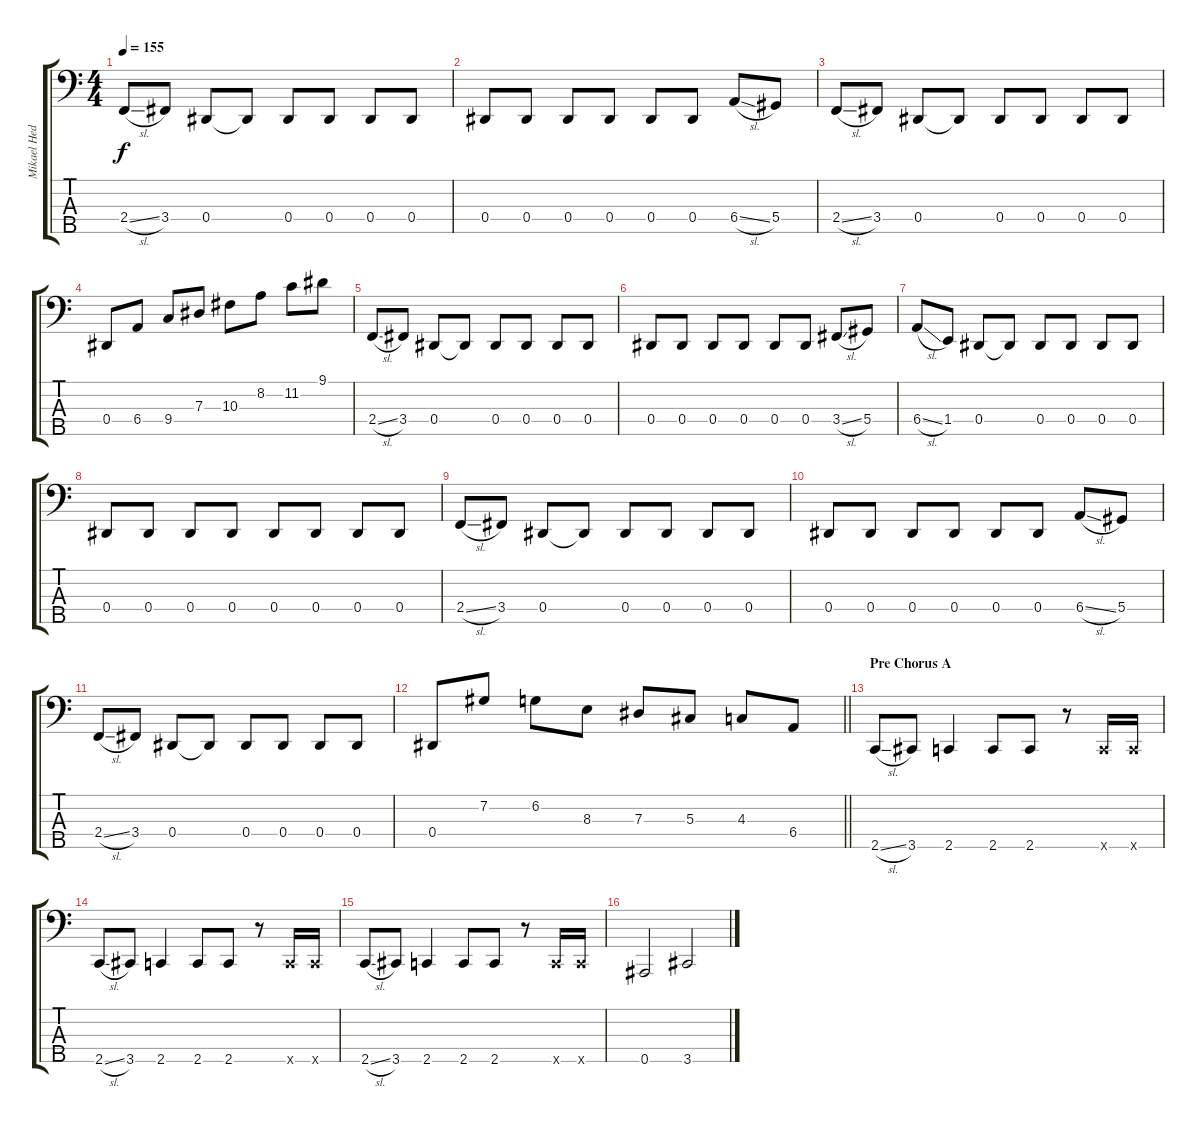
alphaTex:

\track ("Mikael Hedlund" "Mikael Hed") {instrument electricbasspick}
\staff {score tabs}
\tuning (Gb2 Db2 Ab1 Eb1 Bb0) {hide}
\ts (4 4)
\tempo 155
\clef f4
\ks c
2.4{sl}.8{dy f} 3.4.8 0.4.8 0.4{t}.8 0.4.8 0.4.8 0.4.8 0.4.8 |
0.4.8 0.4.8 0.4.8 0.4.8 0.4.8 0.4.8 6.4{sl}.8 5.4.8 |
2.4{sl}.8 3.4.8 0.4.8 0.4{t}.8 0.4.8 0.4.8 0.4.8 0.4.8 |
0.4.8 6.4.8 9.4.8 7.3.8 10.3.8 8.2.8 11.2.8 9.1.8 |
2.4{sl}.8 3.4.8 0.4.8 0.4{t}.8 0.4.8 0.4.8 0.4.8 0.4.8 |
0.4.8 0.4.8 0.4.8 0.4.8 0.4.8 0.4.8 3.4{sl}.8 5.4.8 |
6.4{sl}.8 1.4.8 0.4.8 0.4{t}.8 0.4.8 0.4.8 0.4.8 0.4.8 |
0.4.8 0.4.8 0.4.8 0.4.8 0.4.8 0.4.8 0.4.8 0.4.8 |
2.4{sl}.8 3.4.8 0.4.8 0.4{t}.8 0.4.8 0.4.8 0.4.8 0.4.8 |
0.4.8 0.4.8 0.4.8 0.4.8 0.4.8 0.4.8 6.4{sl}.8 5.4.8 |
2.4{sl}.8 3.4.8 0.4.8 0.4{t}.8 0.4.8 0.4.8 0.4.8 0.4.8 |
\barLineRight lightlight
0.4.8 7.2.8 6.2.8 8.3.8 7.3.8 5.3.8 4.3.8 6.4.8 |
\section ("" "Pre Chorus A")
2.5{sl}.8 3.5.8 2.5.4 2.5.8 2.5.8 r.8 2.5{x}.16 2.5{x}.16 |
2.5{sl}.8 3.5.8 2.5.4 2.5.8 2.5.8 r.8 2.5{x}.16 2.5{x}.16 |
2.5{sl}.8 3.5.8 2.5.4 2.5.8 2.5.8 r.8 2.5{x}.16 2.5{x}.16 |
0.5.2 3.5.2
